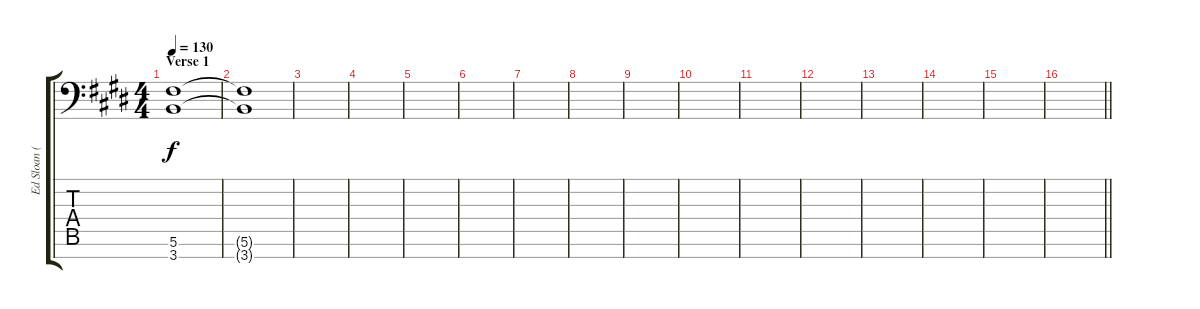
\track ("Ed Sloan (Electric) (L)" "Ed Sloan (") {instrument distortionguitar}
\staff {score tabs}
\tuning (Eb4 Bb3 Gb3 Db3 Ab2 Db2 Ab1) {hide}
\ts (4 4)
\section ("" "Verse 1")
\tempo 130
\clef f4
\ks c#minor
(5.6 3.7).1{dy f volume 0} |
(5.6{t} 3.7{t}).1 |
|
|
|
|
|
|
|
|
|
|
|
|
|
\barLineRight lightlight
